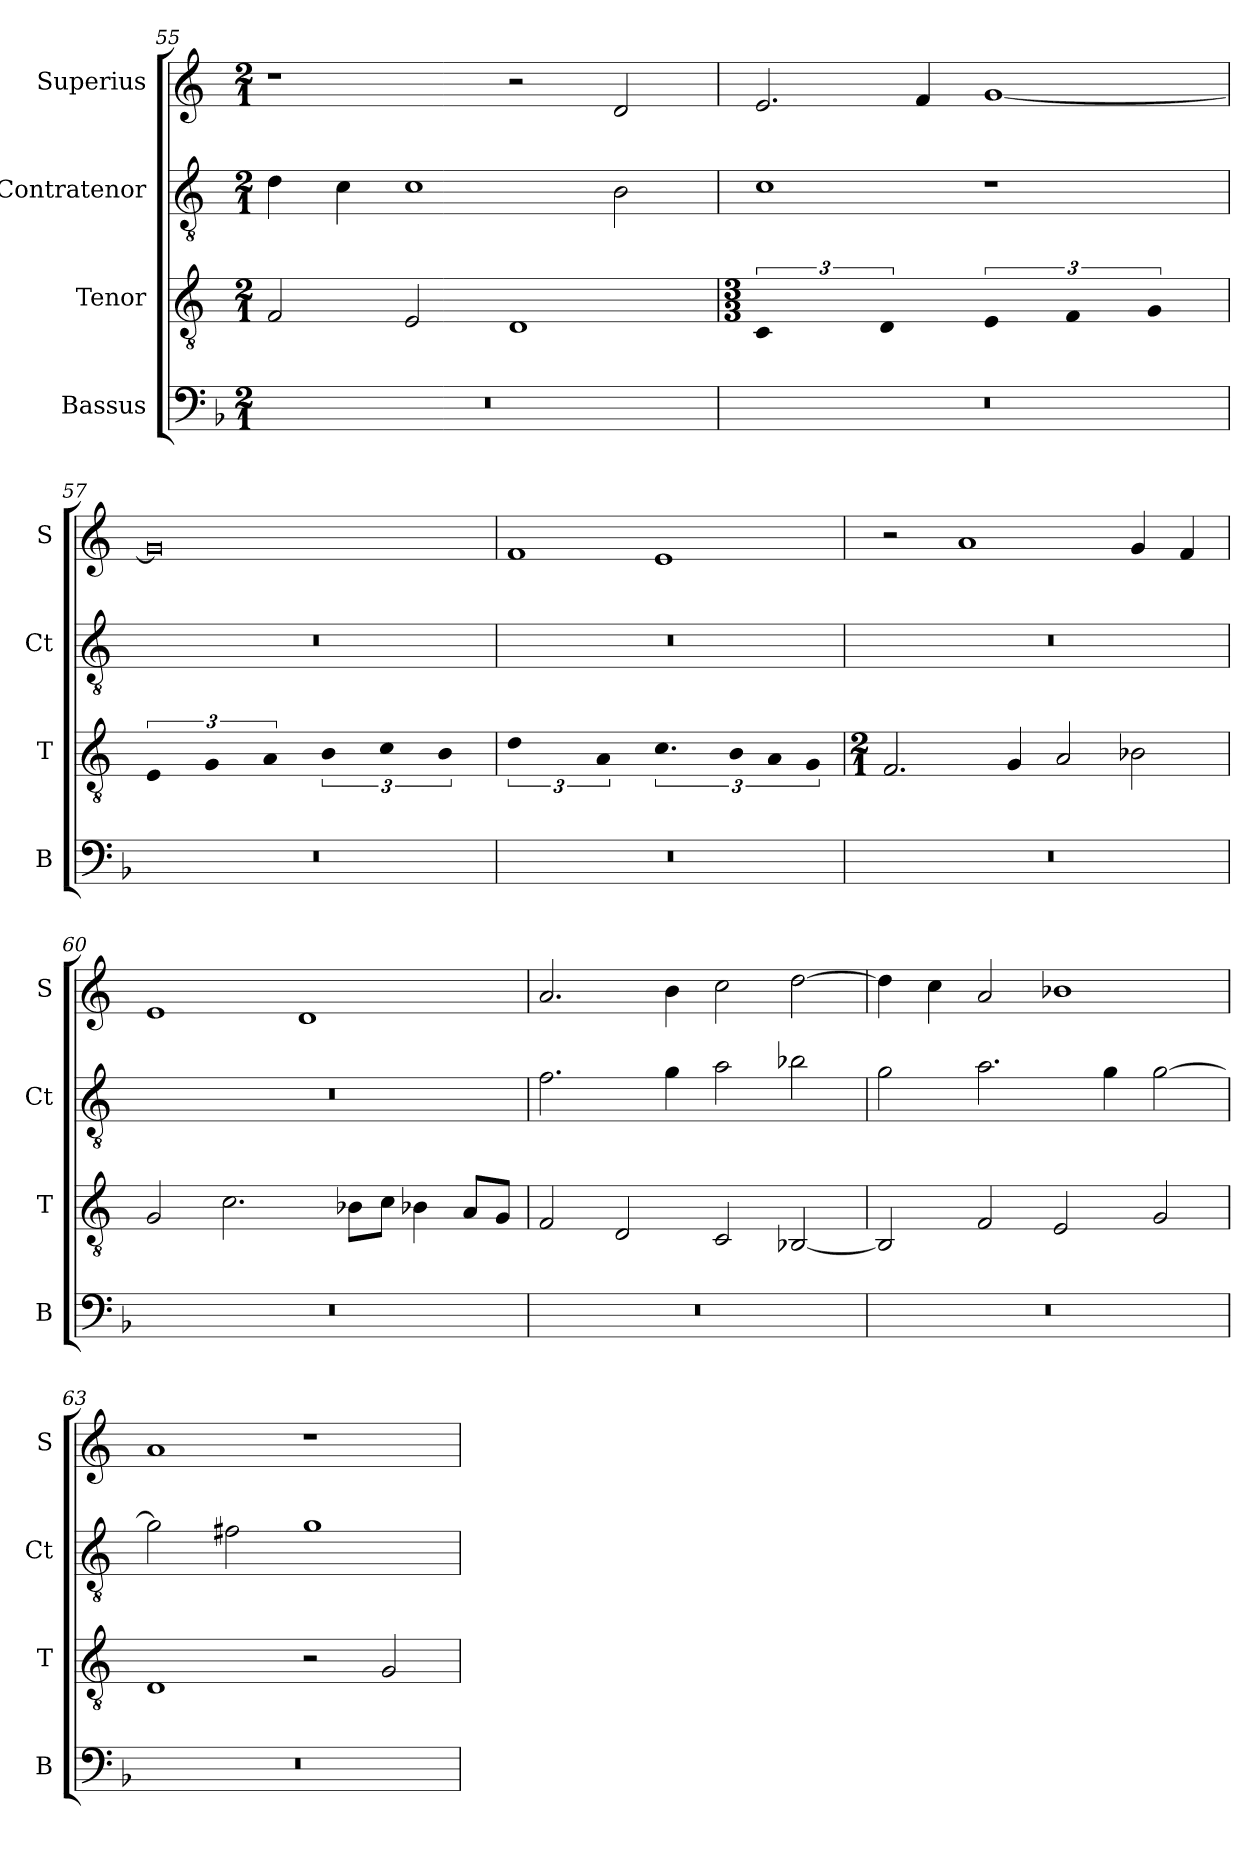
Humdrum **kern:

**kern	**kern	**kern	**kern
*part4	*part3	*part2	*part1
*staff4	*staff3	*staff2	*staff1
*I"Bassus	*I"Tenor	*I"Contratenor	*I"Superius
*I'B	*I'T	*I'Ct	*I'S
*clefF4	*clefGv2	*clefGv2	*clefG2
*k[b-]	*k[]	*k[]	*k[]
*M2/1	*M2/1	*M2/1	*M2/1
=55	=55	=55	=55
0r	2F/	4d\	1r
.	.	4c\	.
.	2E/	1c	.
.	1D	.	2r
.	.	2B\	2d/
=56	=56	=56	=56
*	*M3/3	*	*
!	!LO:N:vis=1	!	!
0r	3%2C	1c	2.e/
!	!LO:N:vis=2	!	!
.	3D/	.	.
.	.	.	4f/
!	!LO:N:vis=2	!	!
.	3E/	1r	[1g
!	!LO:N:vis=2	!	!
.	3F/	.	.
!	!LO:N:vis=2	!	!
.	3G/	.	.
=57	=57	=57	=57
!	!LO:N:vis=2	!	!
0r	3E/	0r	0g]
!	!LO:N:vis=2	!	!
.	3G/	.	.
!	!LO:N:vis=2	!	!
.	3A/	.	.
!	!LO:N:vis=2	!	!
.	3B\	.	.
!	!LO:N:vis=2	!	!
.	3c\	.	.
!	!LO:N:vis=2	!	!
.	3B\	.	.
=58	=58	=58	=58
!	!LO:N:vis=1	!	!
0r	3%2d	0r	1f
!	!LO:N:vis=2	!	!
.	3A/	.	.
!	!LO:N:vis=2.	!	!
.	3.c\	.	1e
!	!LO:N:vis=4	!	!
.	6B\	.	.
!	!LO:N:vis=4	!	!
.	6A/	.	.
!	!LO:N:vis=4	!	!
.	6G/	.	.
=59	=59	=59	=59
*	*M2/1	*	*
0r	2.F/	0r	2r
.	.	.	1a
.	4G/	.	.
.	2A/	.	.
.	2B-X\	.	4g/
.	.	.	4f/
=60	=60	=60	=60
0r	2G/	0r	1e
.	2.c\	.	.
.	.	.	1d
.	8B-X\L	.	.
.	8c\J	.	.
.	4B-X\	.	.
.	8A/L	.	.
.	8G/J	.	.
=61	=61	=61	=61
0r	2F/	2.f\	2.a/
.	2D/	.	.
.	.	4g\	4b\
.	2C/	2a\	2cc\
.	[2BB-X/	2b-X\	[2dd\
=62	=62	=62	=62
0r	2BB-/]	2g\	4dd\]
.	.	.	4cc\
.	2F/	2.a\	2a/
.	2E/	.	1b-X
.	.	4g\	.
.	2G/	[2g\	.
=63	=63	=63	=63
0r	1D	2g\]	1a
.	.	2f#X\	.
.	2r	1g	1r
.	2G/	.	.
=	=	=	=
*-	*-	*-	*-
